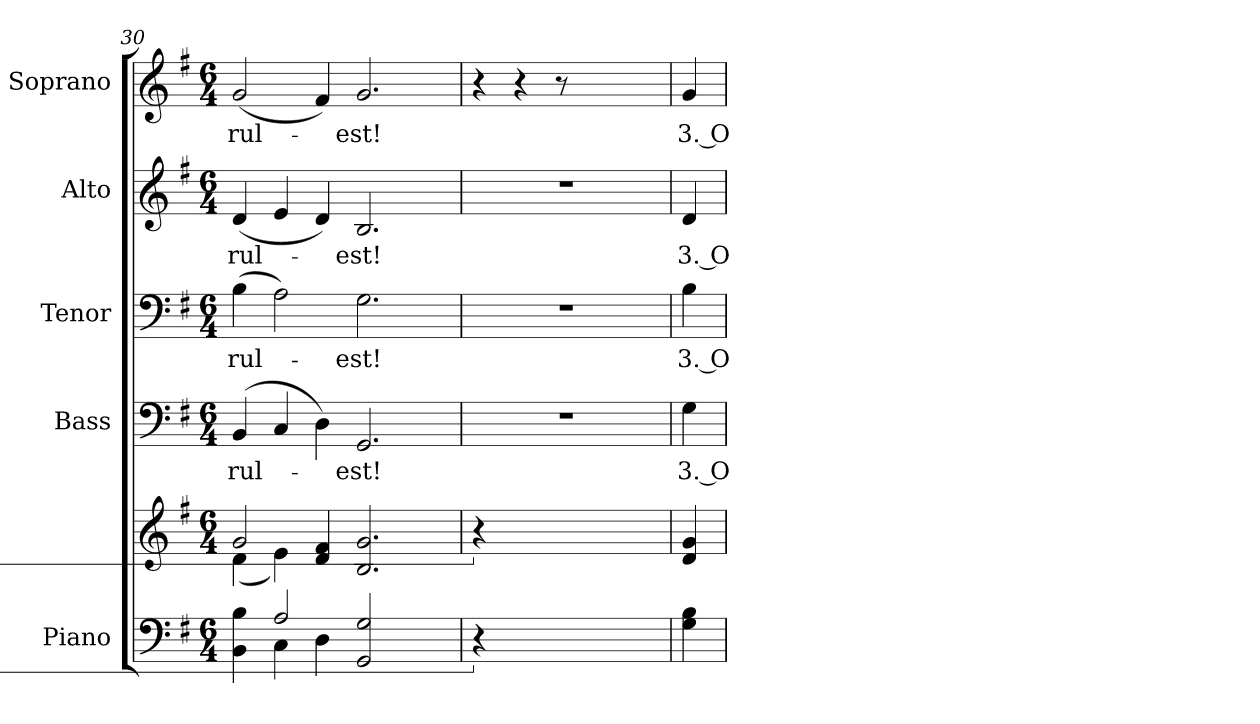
**kern	**kern	**kern	**text	**kern	**text	**kern	**text	**kern	**text
*part5	*part5	*part4	*part4	*part3	*part3	*part2	*part2	*part1	*part1
*staff6	*staff5	*staff4	*staff4	*staff3	*staff3	*staff2	*staff2	*staff1	*staff1
*I"Piano	*	*I"Bass	*	*I"Tenor	*	*I"Alto	*	*I"Soprano	*
*I'Pno.	*	*I'B.	*	*I'T.	*	*I'A.	*	*I'S.	*
!!LO:PB:g=z
*clefF4	*clefG2	*clefF4	*	*clefF4	*	*clefG2	*	*clefG2	*
*k[f#]	*k[f#]	*k[f#]	*	*k[f#]	*	*k[f#]	*	*k[f#]	*
*G:	*G:	*G:	*	*G:	*	*G:	*	*G:	*
*M6/4	*M6/4	*M6/4	*	*M6/4	*	*M6/4	*	*M6/4	*
=30	=30	=30	=30	=30	=30	=30	=30	=30	=30
*^	*^	*	*	*	*	*	*	*	*
!	!	!	!	!	!LO:LY:b:color=#000000	!	!	!	!	!	!
!	!	!	!	!	!	!	!LO:LY:b:color=#000000	!	!	!	!
!	!	!	!	!	!	!	!	!	!LO:LY:b:color=#000000	!	!
!	!	!	!	!	!	!	!	!	!	!	!LO:LY:b:color=#000000
4BBi\ 4Bi	4ryy	2gi/	(4di\	(4BBi/	rul-	(4Bi\	rul-	(4di/	rul-	(2gi/	rul-
2Ai/	4Ci\	.	4ei\)	4Ci/	.	2Ai\)	.	4ei/	.	.	.
.	4Di\	4di/ 4f#i	4ryy	4Di\)	.	.	.	4di/)	.	4f#i/)	.
!	!	!	!	!	!LO:LY:b:color=#000000	!	!	!	!	!	!
!	!	!	!	!	!	!	!LO:LY:b:color=#000000	!	!	!	!
!	!	!	!	!	!	!	!	!	!LO:LY:b:color=#000000	!	!
!	!	!	!	!	!	!	!	!	!	!	!LO:LY:b:color=#000000
2GGi/ 2Gi	2.ryy	2.Bi/ 2.gi	2.ryy	2.GGi/	-est!	2.Gi\	-est!	2.Bi/	-est!	2.gi/	-est!
4ryy	.	.	.	.	.	.	.	.	.	.	.
*v	*v	*	*	*	*	*	*	*	*	*	*
*	*v	*v	*	*	*	*	*	*	*	*
=31	=31	=31	=31	=31	=31	=31	=31	=31	=31
!LO:N:vis=1	!LO:N:vis=1	!LO:N:vis=1	!	!LO:N:vis=1	!	!LO:N:vis=1	!	!	!
8%5r	8%5r	1.r	.	1.r	.	1.r	.	4r	.
.	.	.	.	.	.	.	.	4r	.
.	.	.	.	.	.	.	.	8r	.
2..ryy	2..ryy	.	.	.	.	.	.	2..ryy	.
!!LO:PB:g=z
=32	=32	=32	=32	=32	=32	=32	=32	=32	=32
!	!	!	!LO:LY:b:color=#000000	!	!	!	!	!	!
!	!	!	!	!	!LO:LY:b:color=#000000	!	!	!	!
!	!	!	!	!	!	!	!LO:LY:b:color=#000000	!	!
!	!	!	!	!	!	!	!	!	!LO:LY:b:color=#000000
4Gi\ 4Bi	4di/ 4gi	4Gi\	3. O	4Bi\	3. O	4di/	3. O	4gi/	3. O
=	=	=	=	=	=	=	=	=	=
*-	*-	*-	*-	*-	*-	*-	*-	*-	*-
